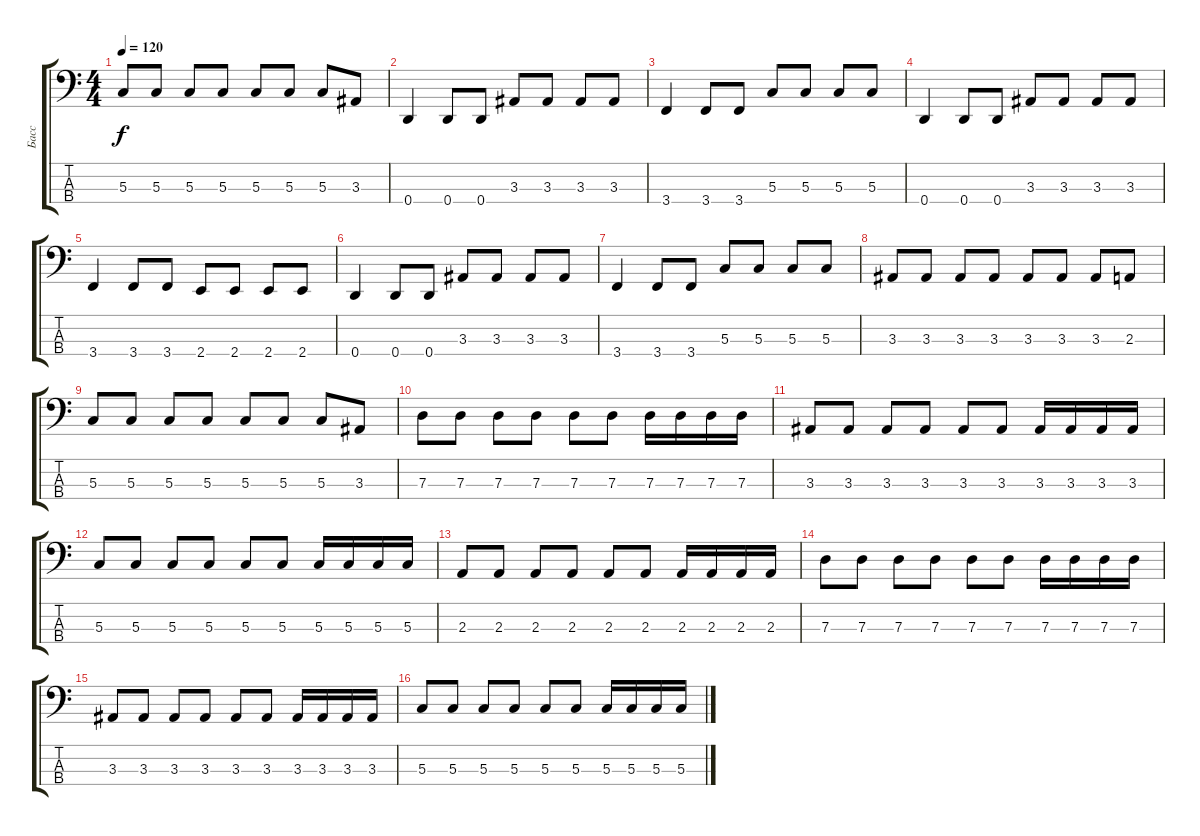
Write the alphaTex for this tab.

\track ("Басс" "Басс") {instrument electricbassfinger}
\staff {score tabs}
\tuning (F2 C2 G1 D1) {hide}
\ts (4 4)
\tempo 120
\clef f4
\ks c
5.3.8{dy f} 5.3.8 5.3.8 5.3.8 5.3.8 5.3.8 5.3.8 3.3.8 |
0.4.4 0.4.8 0.4.8 3.3.8 3.3.8 3.3.8 3.3.8 |
3.4.4 3.4.8 3.4.8 5.3.8 5.3.8 5.3.8 5.3.8 |
0.4.4 0.4.8 0.4.8 3.3.8 3.3.8 3.3.8 3.3.8 |
3.4.4 3.4.8 3.4.8 2.4.8 2.4.8 2.4.8 2.4.8 |
0.4.4 0.4.8 0.4.8 3.3.8 3.3.8 3.3.8 3.3.8 |
3.4.4 3.4.8 3.4.8 5.3.8 5.3.8 5.3.8 5.3.8 |
3.3.8 3.3.8 3.3.8 3.3.8 3.3.8 3.3.8 3.3.8 2.3.8 |
5.3.8 5.3.8 5.3.8 5.3.8 5.3.8 5.3.8 5.3.8 3.3.8 |
7.3.8 7.3.8 7.3.8 7.3.8 7.3.8 7.3.8 7.3.16 7.3.16 7.3.16 7.3.16 |
3.3.8 3.3.8 3.3.8 3.3.8 3.3.8 3.3.8 3.3.16 3.3.16 3.3.16 3.3.16 |
5.3.8 5.3.8 5.3.8 5.3.8 5.3.8 5.3.8 5.3.16 5.3.16 5.3.16 5.3.16 |
2.3.8 2.3.8 2.3.8 2.3.8 2.3.8 2.3.8 2.3.16 2.3.16 2.3.16 2.3.16 |
7.3.8 7.3.8 7.3.8 7.3.8 7.3.8 7.3.8 7.3.16 7.3.16 7.3.16 7.3.16 |
3.3.8 3.3.8 3.3.8 3.3.8 3.3.8 3.3.8 3.3.16 3.3.16 3.3.16 3.3.16 |
5.3.8 5.3.8 5.3.8 5.3.8 5.3.8 5.3.8 5.3.16 5.3.16 5.3.16 5.3.16
